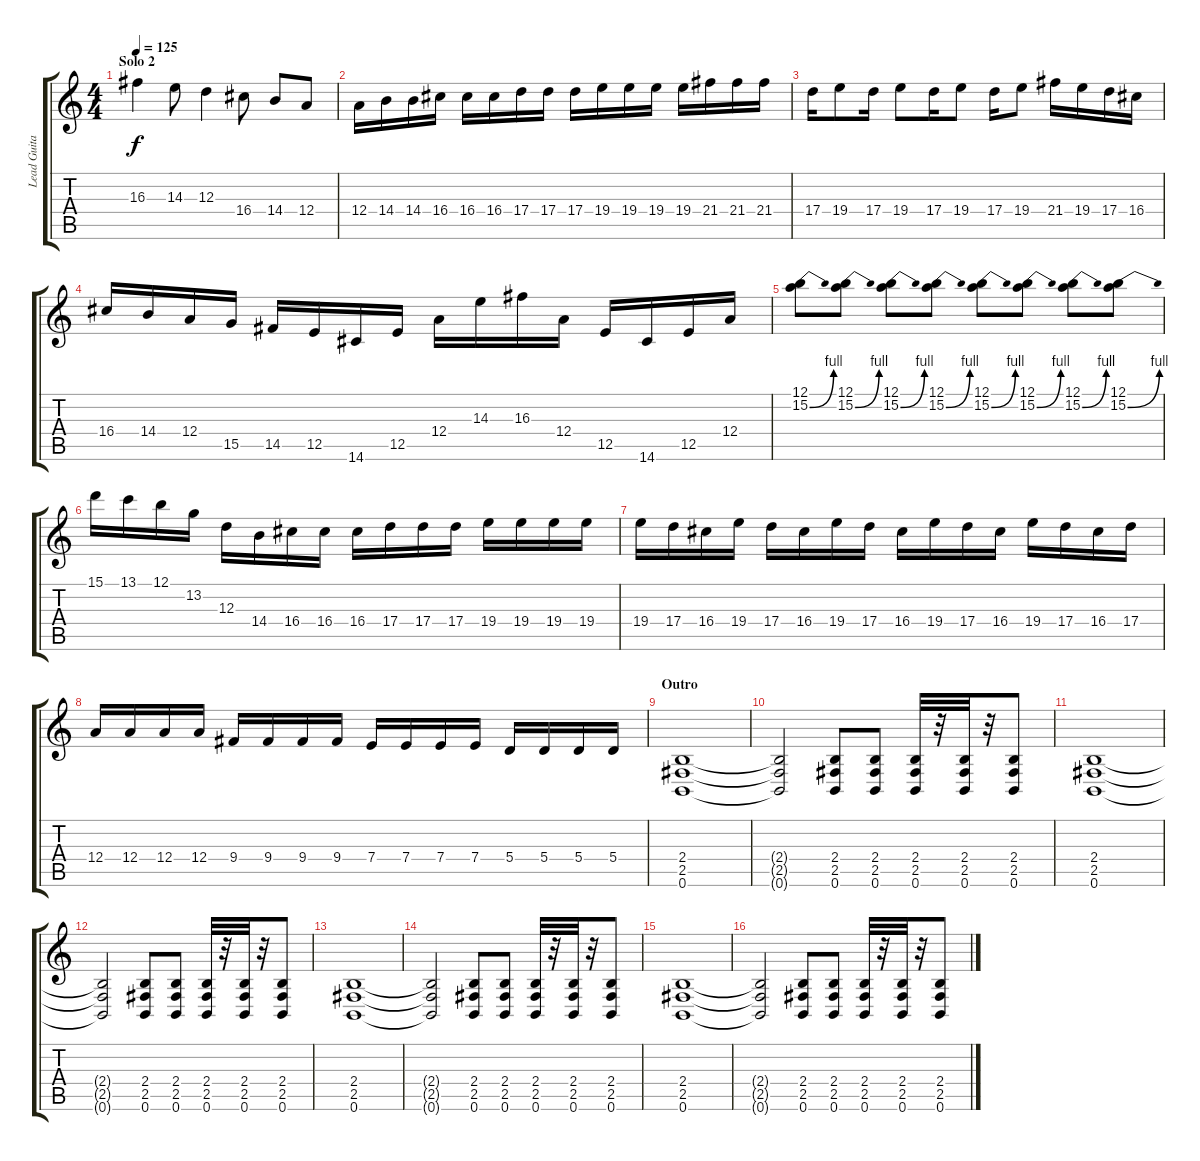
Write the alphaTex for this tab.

\track ("Lead Guitar I" "Lead Guita") {instrument distortionguitar}
\staff {score tabs}
\tuning (B3 Gb3 D3 A2 E2 B1) {hide}
\ts (4 4)
\section ("" "Solo 2")
\tempo 125
\clef g2
\ks c
16.3.4{dy f} 14.3.8 12.3.4 16.4.8 14.4.8 12.4.8 |
12.4.16 14.4.16 14.4.16 16.4.16 16.4.16 16.4.16 17.4.16 17.4.16 17.4.16 19.4.16 19.4.16 19.4.16 19.4.16 21.4.16 21.4.16 21.4.16 |
17.4.16 19.4.8 17.4.16 19.4.8 17.4.16 19.4.8 17.4.16 19.4.8 21.4.16 19.4.16 17.4.16 16.4.16 |
16.4.16 14.4.16 12.4.16 15.5.16 14.5.16 12.5.16 14.6.16 12.5.16 12.4.16 14.3.16 16.3.16 12.4.16 12.5.16 14.6.16 12.5.16 12.4.16 |
(12.1 15.2{be (bend 0 0 60 4)}).8 (12.1 15.2{be (bend 0 0 60 4)}).8 (12.1 15.2{be (bend 0 0 60 4)}).8 (12.1 15.2{be (bend 0 0 60 4)}).8 (12.1 15.2{be (bend 0 0 60 4)}).8 (12.1 15.2{be (bend 0 0 60 4)}).8 (12.1 15.2{be (bend 0 0 60 4)}).8 (12.1 15.2{be (bend 0 0 60 4)}).8 |
15.1.16 13.1.16 12.1.16 13.2.16 12.3.16 14.4.16 16.4.16 16.4.16 16.4.16 17.4.16 17.4.16 17.4.16 19.4.16 19.4.16 19.4.16 19.4.16 |
19.4.16 17.4.16 16.4.16 19.4.16 17.4.16 16.4.16 19.4.16 17.4.16 16.4.16 19.4.16 17.4.16 16.4.16 19.4.16 17.4.16 16.4.16 17.4.16 |
12.4.16 12.4.16 12.4.16 12.4.16 9.4.16 9.4.16 9.4.16 9.4.16 7.4.16 7.4.16 7.4.16 7.4.16 5.4.16 5.4.16 5.4.16 5.4.16 |
\section ("" "Outro")
(2.4 2.5 0.6).1 |
(2.4{t} 2.5{t} 0.6{t}).2 (2.4 2.5 0.6).8 (2.4 2.5 0.6).8 (2.4 2.5 0.6).32 r.32 (2.4 2.5 0.6).32 r.32 (2.4 2.5 0.6).8 |
(2.4 2.5 0.6).1 |
(2.4{t} 2.5{t} 0.6{t}).2 (2.4 2.5 0.6).8 (2.4 2.5 0.6).8 (2.4 2.5 0.6).32 r.32 (2.4 2.5 0.6).32 r.32 (2.4 2.5 0.6).8 |
(2.4 2.5 0.6).1 |
(2.4{t} 2.5{t} 0.6{t}).2 (2.4 2.5 0.6).8 (2.4 2.5 0.6).8 (2.4 2.5 0.6).32 r.32 (2.4 2.5 0.6).32 r.32 (2.4 2.5 0.6).8 |
(2.4 2.5 0.6).1 |
(2.4{t} 2.5{t} 0.6{t}).2 (2.4 2.5 0.6).8 (2.4 2.5 0.6).8 (2.4 2.5 0.6).32 r.32 (2.4 2.5 0.6).32 r.32 (2.4 2.5 0.6).8
